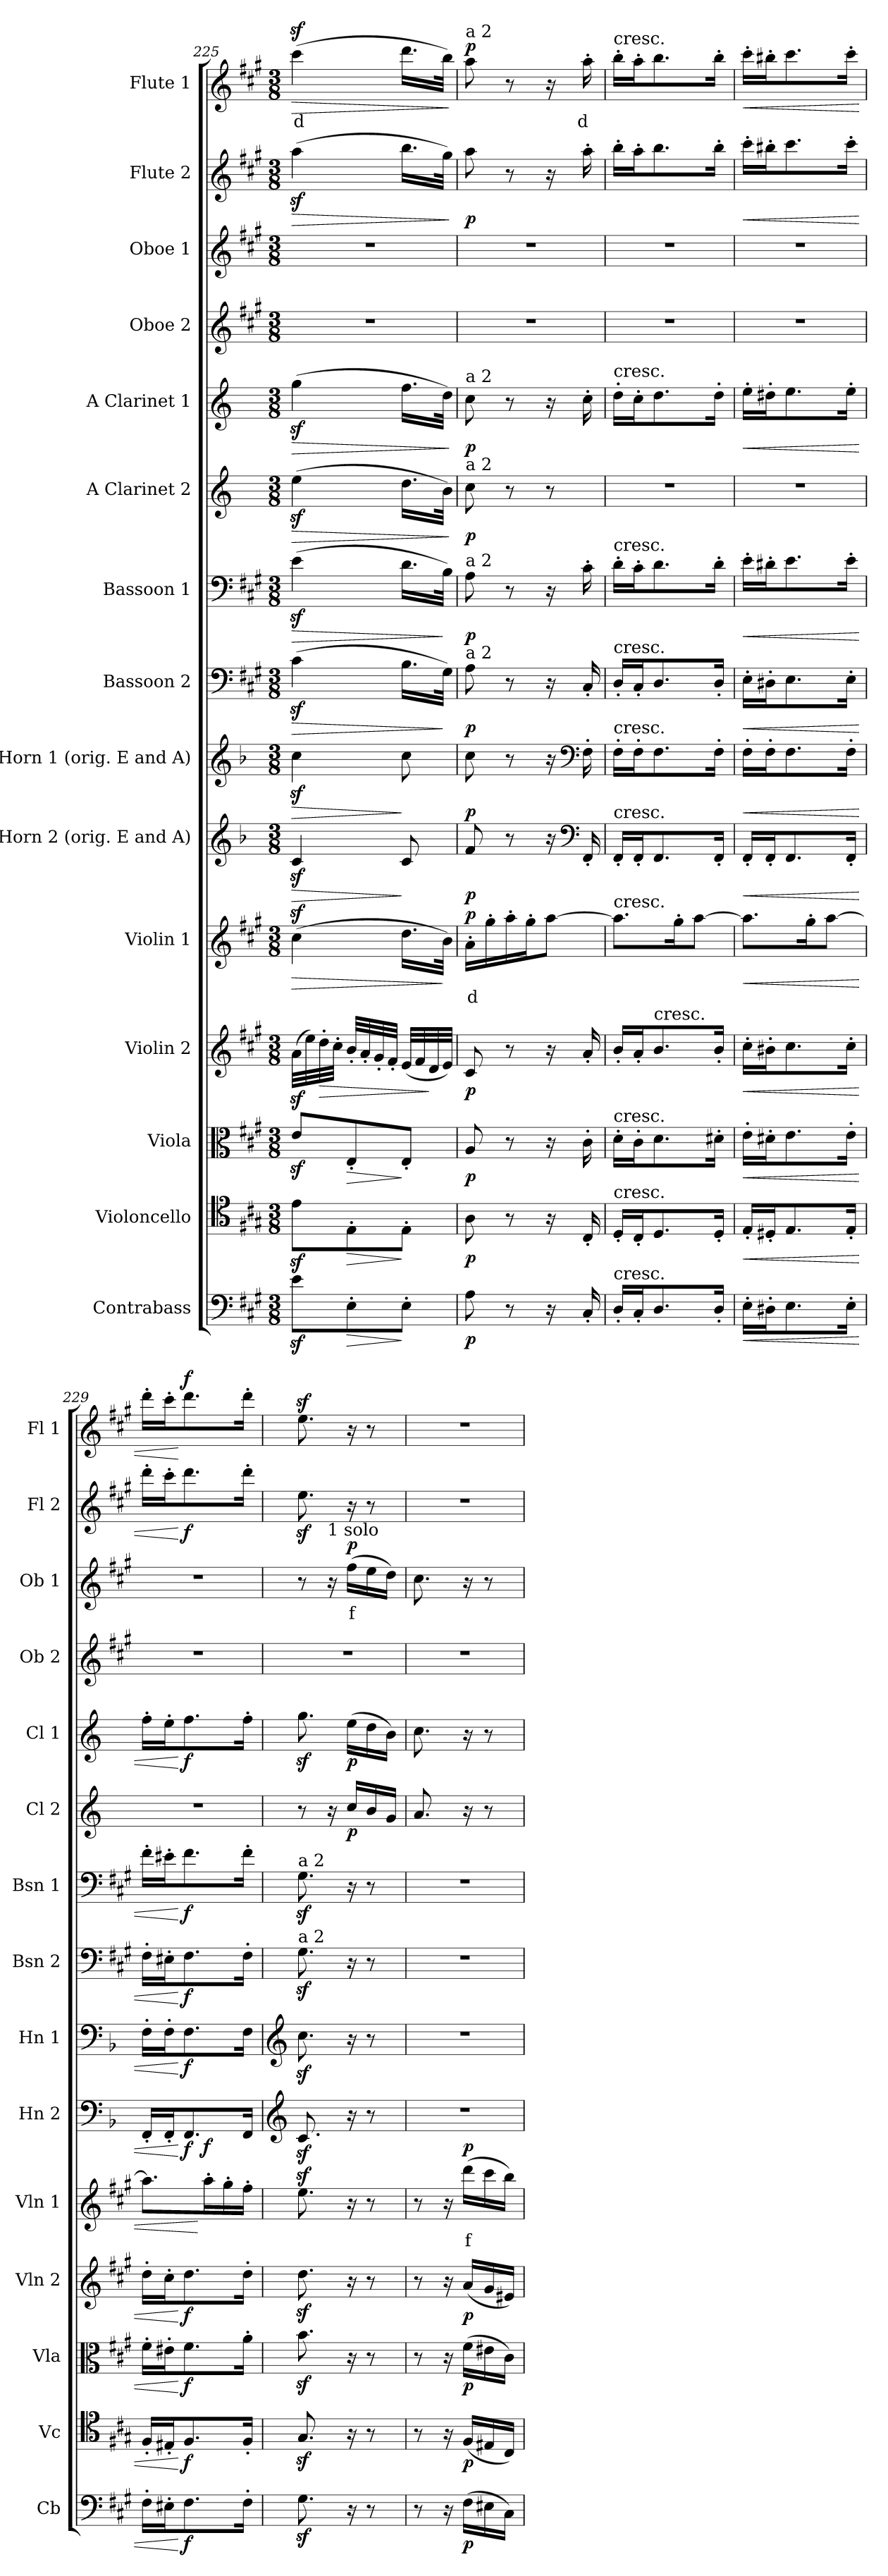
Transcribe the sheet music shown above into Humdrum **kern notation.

**kern	**dynam	**kern	**dynam	**kern	**dynam	**kern	**dynam	**kern	**text	**dynam	**kern	**dynam	**kern	**dynam	**kern	**dynam	**kern	**dynam	**kern	**dynam	**kern	**dynam	**kern	**kern	**text	**dynam	**kern	**dynam	**kern	**text	**dynam
*part15	*part15	*part14	*part14	*part13	*part13	*part12	*part12	*part11	*part11	*part11	*part10	*part10	*part9	*part9	*part8	*part8	*part7	*part7	*part6	*part6	*part5	*part5	*part4	*part3	*part3	*part3	*part2	*part2	*part1	*part1	*part1
*staff15	*staff15	*staff14	*staff14	*staff13	*staff13	*staff12	*staff12	*staff11	*staff11	*staff11	*staff10	*staff10	*staff9	*staff9	*staff8	*staff8	*staff7	*staff7	*staff6	*staff6	*staff5	*staff5	*staff4	*staff3	*staff3	*staff3	*staff2	*staff2	*staff1	*staff1	*staff1
*I"Contrabass	*	*I"Violoncello	*	*I"Viola	*	*I"Violin 2	*	*I"Violin 1	*	*	*I"E Horn 2 (orig. E and A)	*	*I"E Horn 1 (orig. E and A)	*	*I"Bassoon 2	*	*I"Bassoon 1	*	*I"A Clarinet 2	*	*I"A Clarinet 1	*	*I"Oboe 2	*I"Oboe 1	*	*	*I"Flute 2	*	*I"Flute 1	*	*
*I'Cb	*	*I'Vc	*	*I'Vla	*	*I'Vln 2	*	*I'Vln 1	*	*	*I'Hn 2	*	*I'Hn 1	*	*I'Bsn 2	*	*I'Bsn 1	*	*I'Cl 2	*	*I'Cl 1	*	*I'Ob 2	*I'Ob 1	*	*	*I'Fl 2	*	*I'Fl 1	*	*
*clefF4	*	*clefC4	*	*clefC3	*	*clefG2	*	*clefG2	*	*	*clefG2	*	*clefG2	*	*clefF4	*	*clefF4	*	*clefG2	*	*clefG2	*	*clefG2	*clefG2	*	*	*clefG2	*	*clefG2	*	*
*ITrd7c12	*	*	*	*	*	*	*	*	*	*	*ITrd5c8	*	*ITrd5c8	*	*	*	*	*	*ITrd2c3	*	*ITrd2c3	*	*	*	*	*	*	*	*	*	*
*k[f#c#g#]	*	*k[f#c#g#]	*	*k[f#c#g#]	*	*k[f#c#g#]	*	*k[f#c#g#]	*	*	*k[f#c#g#]	*	*k[f#c#g#]	*	*k[f#c#g#]	*	*k[f#c#g#]	*	*k[f#c#g#]	*	*k[f#c#g#]	*	*k[f#c#g#]	*k[f#c#g#]	*	*	*k[f#c#g#]	*	*k[f#c#g#]	*	*
*M3/8	*	*M3/8	*	*M3/8	*	*M3/8	*	*M3/8	*	*	*M3/8	*	*M3/8	*	*M3/8	*	*M3/8	*	*M3/8	*	*M3/8	*	*M3/8	*M3/8	*	*	*M3/8	*	*M3/8	*	*
=225	=225	=225	=225	=225	=225	=225	=225	=225	=225	=225	=225	=225	=225	=225	=225	=225	=225	=225	=225	=225	=225	=225	=225	=225	=225	=225	=225	=225	=225	=225	=225
!	!	!	!	!	!	!	!	!	!	!LO:HP:b	!	!LO:HP:b	!	!LO:HP:b	!	!LO:HP:b	!	!LO:HP:b	!	!LO:HP:b	!	!LO:HP:b	!	!	!	!	!	!LO:HP:b	!	!LO:LY:b:color=#FF0000	!LO:HP:b
8Ez<\L	.	8ez<\L	.	8ez</L	.	(32az<\LLL	.	(4cc#z<\	.	>	4Ez</	>	4ez<\	>	(4c#z<\	>	(4ez<\	>	(4cc#z<\	>	(4eez<\	>	4.r	4.r	.	.	(4aaz<\	>	(4ccc#z<\	d	>
.	.	.	.	.	.	32ee\)	.	.	.	.	.	.	.	.	.	.	.	.	.	.	.	.	.	.	.	.	.	.	.	.	.
!	!	!	!	!	!	!	!LO:HP:b	!	!	!	!	!	!	!	!	!	!	!	!	!	!	!	!	!	!	!	!	!	!	!	!
.	.	.	.	.	.	32dd'\	>	.	.	.	.	.	.	.	.	.	.	.	.	.	.	.	.	.	.	.	.	.	.	.	.
.	.	.	.	.	.	32cc#'\JJJ	.	.	.	.	.	.	.	.	.	.	.	.	.	.	.	.	.	.	.	.	.	.	.	.	.
!	!LO:HP:b	!	!LO:HP:b	!	!LO:HP:b	!	!	!	!	!	!	!	!	!	!	!	!	!	!	!	!	!	!	!	!	!	!	!	!	!	!
8EE'\	>	8E'\	>	8E'/	>	32b'/LLL	.	.	.	.	.	.	.	.	.	.	.	.	.	.	.	.	.	.	.	.	.	.	.	.	.
.	.	.	.	.	.	32a'/	.	.	.	.	.	.	.	.	.	.	.	.	.	.	.	.	.	.	.	.	.	.	.	.	.
.	.	.	.	.	.	32g#'/	.	.	.	.	.	.	.	.	.	.	.	.	.	.	.	.	.	.	.	.	.	.	.	.	.
.	.	.	.	.	.	32f#'/JJJ	.	.	.	.	.	.	.	.	.	.	.	.	.	.	.	.	.	.	.	.	.	.	.	.	.
8EE'\J	]	8E'\J	]	8E'/J	]	(32e/LLL	.	16.dd\LL	.	.	8E/	]	8e\	]	16.B\LL	.	16.d\LL	.	16.b\LL	.	16.dd\LL	.	.	.	.	.	16.bb\LL	.	16.ddd\LL	.	.
.	.	.	.	.	.	32f#/	.	.	.	.	.	.	.	.	.	.	.	.	.	.	.	.	.	.	.	.	.	.	.	.	.
.	.	.	.	.	.	32d/	]	.	.	.	.	.	.	.	.	.	.	.	.	.	.	.	.	.	.	.	.	.	.	.	.
.	.	.	.	.	.	32e/JJJ)	.	32b\JJk)	.	]	.	.	.	.	32G#\JJk)	]	32B\JJk)	]	32g#\JJk)	.	32b\JJk)	.	.	.	.	.	32gg#\JJk)	.	32bb\JJk)	.	.
.	.	.	.	.	.	.	.	.	.	.	.	.	.	.	.	.	.	.	.	]	.	]	.	.	.	.	.	]	.	.	]
!!LO:PB:g=z
=226	=226	=226	=226	=226	=226	=226	=226	=226	=226	=226	=226	=226	=226	=226	=226	=226	=226	=226	=226	=226	=226	=226	=226	=226	=226	=226	=226	=226	=226	=226	=226
!	!	!	!	!	!	!	!	!	!	!	!	!	!	!	!	!	!	!	!	!	!	!	!	!	!	!	!	!	!LO:TX:a:t=a 2	!	!
!	!	!	!	!	!	!	!	!	!	!	!	!	!	!	!	!	!	!	!	!	!LO:TX:a:t=a 2	!	!	!	!	!	!	!	!	!	!
!	!	!	!	!	!	!	!	!	!	!	!	!	!	!	!	!	!	!	!LO:TX:a:t=a 2	!	!	!	!	!	!	!	!	!	!	!	!
!	!	!	!	!	!	!	!	!	!	!	!	!	!	!	!	!	!LO:TX:a:t=a 2	!	!	!	!	!	!	!	!	!	!	!	!	!	!
!	!	!	!	!	!	!	!	!	!	!	!	!	!	!	!LO:TX:a:t=a 2	!	!	!	!	!	!	!	!	!	!	!	!	!	!	!	!
!	!LO:DY:b	!	!LO:DY:b	!	!LO:DY:b	!	!LO:DY:b	!	!LO:LY:b:color=#FF0000	!LO:DY:b	!	!LO:DY:b	!	!LO:DY:b	!	!LO:DY:b	!	!LO:DY:b	!	!LO:DY:b	!	!LO:DY:b	!	!	!	!	!	!LO:DY:b	!	!	!LO:DY:b
8AA\	p	8A\	p	8A/	p	8c#/	p	16a'\LL	d	p	8A/	p	8e\	p	8A\	p	8A\	p	8a\	p	8a\	p	4.r	4.r	.	.	8aa\	p	8aa\	.	p
.	.	.	.	.	.	.	.	16gg#'\	.	.	.	.	.	.	.	.	.	.	.	.	.	.	.	.	.	.	.	.	.	.	.
8r	.	8r	.	8r	.	8r	.	16aa'\	.	.	8r	.	8r	.	8r	.	8r	.	8r	.	8r	.	.	.	.	.	8r	.	8r	.	.
.	.	.	.	.	.	.	.	16gg#'\J	.	.	.	.	.	.	.	.	.	.	.	.	.	.	.	.	.	.	.	.	.	.	.
16r	.	16r	.	16r	.	16r	.	[8aa\J	.	.	16r	.	16r	.	16r	.	16r	.	8r	.	16r	.	.	.	.	.	16r	.	16r	.	.
*	*	*	*	*	*	*	*	*	*	*	*clefF4	*	*clefF4	*	*	*	*	*	*	*	*	*	*	*	*	*	*	*	*	*	*
!	!	!	!	!	!	!	!	!	!	!	!	!	!	!	!	!	!	!	!	!	!	!	!	!	!	!	!	!	!	!LO:LY:b:color=#FF0000	!
16CC#'/	.	16C#'/	.	16c#'\	.	16a'/	.	.	.	.	16AAA'/	.	16AA'\	.	16C#'/	.	16c#'\	.	.	.	16a'\	.	.	.	.	.	16aa'\	.	16aa'\	d	.
=227	=227	=227	=227	=227	=227	=227	=227	=227	=227	=227	=227	=227	=227	=227	=227	=227	=227	=227	=227	=227	=227	=227	=227	=227	=227	=227	=227	=227	=227	=227	=227
!	!	!	!	!	!	!	!	!	!	!	!	!	!	!	!	!	!	!	!	!	!	!	!	!	!	!	!	!	!LO:TX:a:t=cresc.	!	!
!	!	!	!	!	!	!	!	!	!	!	!	!	!	!	!	!	!	!	!	!	!LO:TX:a:t=cresc.	!	!	!	!	!	!	!	!	!	!
!	!	!	!	!	!	!	!	!	!	!	!	!	!	!	!	!	!LO:TX:a:t=cresc.	!	!	!	!	!	!	!	!	!	!	!	!	!	!
!	!	!	!	!	!	!	!	!	!	!	!	!	!	!	!LO:TX:a:t=cresc.	!	!	!	!	!	!	!	!	!	!	!	!	!	!	!	!
!	!	!	!	!	!	!	!	!	!	!	!	!	!LO:TX:a:t=cresc.	!	!	!	!	!	!	!	!	!	!	!	!	!	!	!	!	!	!
!	!	!	!	!	!	!	!	!	!	!	!LO:TX:a:t=cresc.	!	!	!	!	!	!	!	!	!	!	!	!	!	!	!	!	!	!	!	!
!	!	!	!	!	!	!	!	!LO:TX:a:t=cresc.	!	!	!	!	!	!	!	!	!	!	!	!	!	!	!	!	!	!	!	!	!	!	!
!	!	!	!	!LO:TX:a:t=cresc.	!	!	!	!	!	!	!	!	!	!	!	!	!	!	!	!	!	!	!	!	!	!	!	!	!	!	!
!	!	!LO:TX:a:t=cresc.	!	!	!	!	!	!	!	!	!	!	!	!	!	!	!	!	!	!	!	!	!	!	!	!	!	!	!	!	!
!LO:TX:a:t=cresc.	!	!	!	!	!	!	!	!	!	!	!	!	!	!	!	!	!	!	!	!	!	!	!	!	!	!	!	!	!	!	!
16DD'/LL	.	16D'/LL	.	16d'\LL	.	16b'/LL	.	8.aa\L]	.	.	16AAA'/LL	.	16AA'\LL	.	16D'/LL	.	16d'\LL	.	4.r	.	16b'\LL	.	4.r	4.r	.	.	16bb'\LL	.	16bb'\LL	.	.
16CC#'/J	.	16C#'/J	.	16c#'\J	.	16a'/J	.	.	.	.	16AAA'/J	.	16AA'\J	.	16C#'/J	.	16c#'\J	.	.	.	16a'\J	.	.	.	.	.	16aa'\J	.	16aa'\J	.	.
!	!	!	!	!	!	!LO:TX:a:t=cresc.	!	!	!	!	!	!	!	!	!	!	!	!	!	!	!	!	!	!	!	!	!	!	!	!	!
8.DD/	.	8.D/	.	8.d\	.	8.b/	.	.	.	.	8.AAA/	.	8.AA\	.	8.D/	.	8.d\	.	.	.	8.b\	.	.	.	.	.	8.bb\	.	8.bb\	.	.
.	.	.	.	.	.	.	.	16gg#'\K	.	.	.	.	.	.	.	.	.	.	.	.	.	.	.	.	.	.	.	.	.	.	.
.	.	.	.	.	.	.	.	[8aa\J	.	.	.	.	.	.	.	.	.	.	.	.	.	.	.	.	.	.	.	.	.	.	.
16DD'/Jk	.	16D'/Jk	.	16d#X'\Jk	.	16b'/Jk	.	.	.	.	16AAA'/Jk	.	16AA'\Jk	.	16D'/Jk	.	16d'\Jk	.	.	.	16b'\Jk	.	.	.	.	.	16bb'\Jk	.	16bb'\Jk	.	.
=228	=228	=228	=228	=228	=228	=228	=228	=228	=228	=228	=228	=228	=228	=228	=228	=228	=228	=228	=228	=228	=228	=228	=228	=228	=228	=228	=228	=228	=228	=228	=228
!	!LO:HP:b	!	!LO:HP:b	!	!LO:HP:b	!	!LO:HP:b	!	!	!LO:HP:b	!	!LO:HP:b	!	!LO:HP:b	!	!LO:HP:b	!	!LO:HP:b	!	!	!	!LO:HP:b	!	!	!	!	!	!LO:HP:b	!	!	!LO:HP:b
16EE'\LL	<	16E'/LL	<	16e'\LL	<	16cc#'\LL	<	8.aa\L]	.	<	16AAA'/LL	<	16AA'\LL	<	16E'\LL	<	16e'\LL	<	4.r	.	16cc#'\LL	<	4.r	4.r	.	.	16ccc#'\LL	<	16ccc#'\LL	.	<
16DD#X'\J	.	16D#X'/J	.	16d#X'\J	.	16b#X'\J	.	.	.	.	16AAA'/J	.	16AA'\J	.	16D#X'\J	.	16d#X'\J	.	.	.	16b#X'\J	.	.	.	.	.	16bb#X'\J	.	16bb#X'\J	.	.
8.EE\	.	8.E/	.	8.e\	.	8.cc#\	.	.	.	.	8.AAA/	.	8.AA\	.	8.E\	.	8.e\	.	.	.	8.cc#\	.	.	.	.	.	8.ccc#\	.	8.ccc#\	.	.
.	.	.	.	.	.	.	.	16gg#'\K	.	.	.	.	.	.	.	.	.	.	.	.	.	.	.	.	.	.	.	.	.	.	.
.	.	.	.	.	.	.	.	[8aa\J	.	.	.	.	.	.	.	.	.	.	.	.	.	.	.	.	.	.	.	.	.	.	.
16EE'\Jk	.	16E'/Jk	.	16e'\Jk	.	16cc#'\Jk	.	.	.	.	16AAA'/Jk	.	16AA'\Jk	.	16E'\Jk	.	16e'\Jk	.	.	.	16cc#'\Jk	.	.	.	.	.	16ccc#'\Jk	.	16ccc#'\Jk	.	.
=229	=229	=229	=229	=229	=229	=229	=229	=229	=229	=229	=229	=229	=229	=229	=229	=229	=229	=229	=229	=229	=229	=229	=229	=229	=229	=229	=229	=229	=229	=229	=229
16FF#'\LL	.	16F#'/LL	.	16f#'\LL	.	16dd'\LL	.	8.aa\L]	.	.	16AAA'/LL	.	16AA'\LL	.	16F#'\LL	.	16f#'\LL	.	4.r	.	16dd'\LL	.	4.r	4.r	.	.	16ddd'\LL	.	16ddd'\LL	.	.
16EE#X'\J	.	16E#X'/J	.	16e#X'\J	.	16cc#'\J	.	.	.	.	16AAA'/J	.	16AA'\J	.	16E#X'\J	.	16e#X'\J	.	.	.	16cc#'\J	.	.	.	.	.	16ccc#'\J	.	16ccc#'\J	.	.
!	!LO:DY:n=1:b	!	!LO:DY:n=1:b	!	!LO:DY:n=1:b	!	!LO:DY:n=1:b	!	!	!	!	!LO:DY:n=1:b	!	!LO:DY:n=1:b	!	!LO:DY:n=1:b	!	!LO:DY:n=1:b	!	!	!	!LO:DY:n=1:b	!	!	!	!	!	!LO:DY:n=1:b	!	!	!LO:DY:n=1:b
8.FF#\	[ f	8.F#/	[ f	8.f#\	[ f	8.dd\	[ f	.	.	.	8.AAA/	[ f	8.AA\	[ f	8.F#\	[ f	8.f#\	[ f	.	.	8.dd\	[ f	.	.	.	.	8.ddd\	[ f	8.ddd\	.	[ f
!	!	!	!	!	!	!	!	!	!	!LO:DY:n=1:b	!	!	!	!	!	!	!	!	!	!	!	!	!	!	!	!	!	!	!	!	!
.	.	.	.	.	.	.	.	16aa'\L	.	[ f	.	.	.	.	.	.	.	.	.	.	.	.	.	.	.	.	.	.	.	.	.
.	.	.	.	.	.	.	.	16gg#'\	.	.	.	.	.	.	.	.	.	.	.	.	.	.	.	.	.	.	.	.	.	.	.
16FF#'\Jk	.	16F#'/Jk	.	16a'\Jk	.	16dd'\Jk	.	16ff#'\JJ	.	.	16AAA/Jk	.	16AA\Jk	.	16F#'\Jk	.	16f#'\Jk	.	.	.	16dd'\Jk	.	.	.	.	.	16ddd'\Jk	.	16ddd'\Jk	.	.
=230	=230	=230	=230	=230	=230	=230	=230	=230	=230	=230	=230	=230	=230	=230	=230	=230	=230	=230	=230	=230	=230	=230	=230	=230	=230	=230	=230	=230	=230	=230	=230
*	*	*	*	*	*	*	*	*	*	*	*clefG2	*	*clefG2	*	*	*	*	*	*	*	*	*	*	*	*	*	*	*	*	*	*
!	!	!	!	!	!	!	!	!	!	!	!	!	!	!	!	!	!LO:TX:a:t=a 2	!	!	!	!	!	!	!	!	!	!	!	!	!	!
!	!	!	!	!	!	!	!	!	!	!	!	!	!	!	!LO:TX:a:t=a 2	!	!	!	!	!	!	!	!	!	!	!	!	!	!	!	!
8.GG#z<\	.	8.G#z</	.	8.bz<\	.	8.ddz<\	.	8.eez<\	.	.	8.Ez</	.	8.ez<\	.	8.G#z<\	.	8.G#z<\	.	8r	.	8.eez<\	.	4.r	8r	.	.	8.eez<\	.	8.eez<\	.	.
!	!	!	!	!	!	!	!	!	!	!	!	!	!	!	!	!	!	!	!	!	!	!	!	!LO:TX:a:t=1 solo	!	!	!	!	!	!	!
.	.	.	.	.	.	.	.	.	.	.	.	.	.	.	.	.	.	.	16r	.	.	.	.	16r	.	.	.	.	.	.	.
!	!	!	!	!	!	!	!	!	!	!	!	!	!	!	!	!	!	!	!	!LO:DY:b	!	!LO:DY:b	!	!	!LO:LY:b:color=#FF0000	!LO:DY:b	!	!	!	!	!
16r	.	16r	.	16r	.	16r	.	16r	.	.	16r	.	16r	.	16r	.	16r	.	16a/LL	p	(16cc#\LL	p	.	(16ff#\LL	f	p	16r	.	16r	.	.
8r	.	8r	.	8r	.	8r	.	8r	.	.	8r	.	8r	.	8r	.	8r	.	16g#/	.	16b\	.	.	16ee\	.	.	8r	.	8r	.	.
.	.	.	.	.	.	.	.	.	.	.	.	.	.	.	.	.	.	.	16e/JJ	.	16g#\JJ)	.	.	16dd\JJ)	.	.	.	.	.	.	.
=231	=231	=231	=231	=231	=231	=231	=231	=231	=231	=231	=231	=231	=231	=231	=231	=231	=231	=231	=231	=231	=231	=231	=231	=231	=231	=231	=231	=231	=231	=231	=231
8r	.	8r	.	8r	.	8r	.	8r	.	.	4.r	.	4.r	.	4.r	.	4.r	.	8.f#/	.	8.a\	.	4.r	8.cc#\	.	.	4.r	.	4.r	.	.
16r	.	16r	.	16r	.	16r	.	16r	.	.	.	.	.	.	.	.	.	.	.	.	.	.	.	.	.	.	.	.	.	.	.
!	!LO:DY:b	!	!LO:DY:b	!	!LO:DY:b	!	!LO:DY:b	!	!LO:LY:b:color=#FF0000	!LO:DY:b	!	!	!	!	!	!	!	!	!	!	!	!	!	!	!	!	!	!	!	!	!
(16FF#\LL	p	(16F#/LL	p	(16f#\LL	p	(16a/LL	p	(16ddd\LL	f	p	.	.	.	.	.	.	.	.	16r	.	16r	.	.	16r	.	.	.	.	.	.	.
16EE#X\	.	16E#X/	.	16e#X\	.	16g#/	.	16ccc#\	.	.	.	.	.	.	.	.	.	.	8r	.	8r	.	.	8r	.	.	.	.	.	.	.
16CC#\JJ)	.	16C#/JJ)	.	16c#\JJ)	.	16e#X/JJ)	.	16bb\JJ)	.	.	.	.	.	.	.	.	.	.	.	.	.	.	.	.	.	.	.	.	.	.	.
=	=	=	=	=	=	=	=	=	=	=	=	=	=	=	=	=	=	=	=	=	=	=	=	=	=	=	=	=	=	=	=
*-	*-	*-	*-	*-	*-	*-	*-	*-	*-	*-	*-	*-	*-	*-	*-	*-	*-	*-	*-	*-	*-	*-	*-	*-	*-	*-	*-	*-	*-	*-	*-
